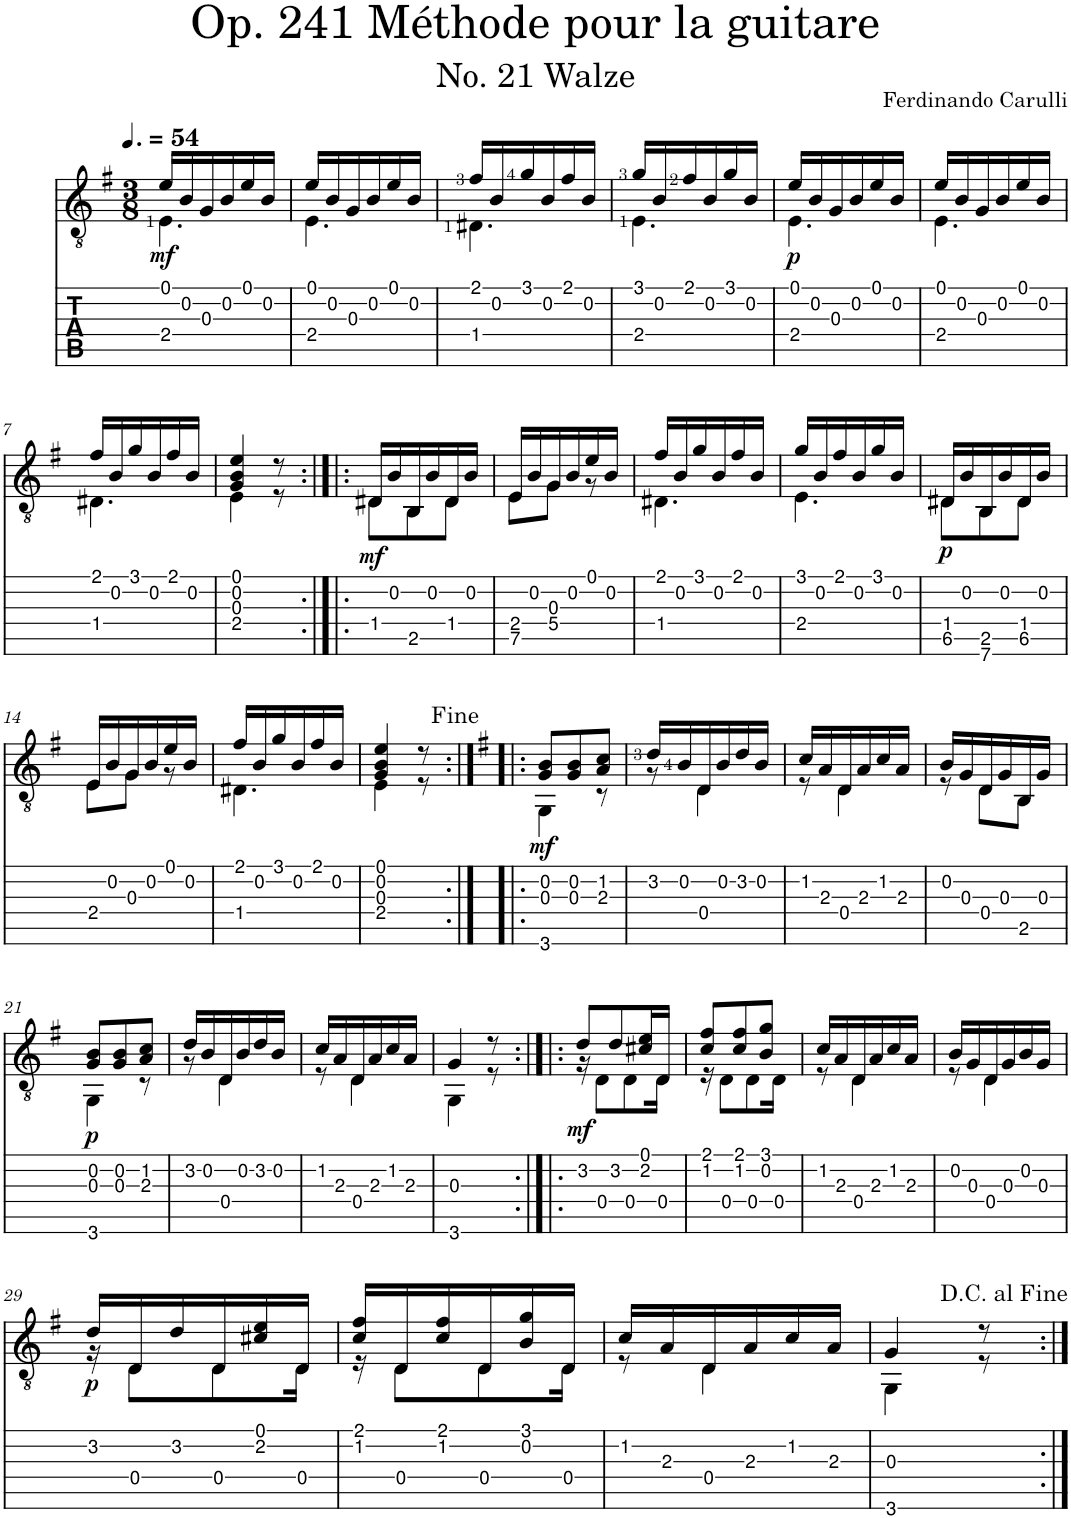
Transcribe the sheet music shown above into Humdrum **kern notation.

**kern	**kern	**dynam
*part1	*part1	*part1
*staff2	*staff1	*staff1/2
*I"Classical Guitar	*	*
*stria6	*	*
*	*clefGv2	*
*k[f#]	*k[f#]	*
*e:	*e:	*
*M3/8	*M3/8	*
*MM81	*MM81	*
=1	=1	=1
*^	*^	*
!	!	!	!	!LO:DY:b
16eLL	4.E	16e/LL	4.E\	mf
16B	.	16B/	.	.
16G	.	16G/	.	.
16B	.	16B/	.	.
16e	.	16e/	.	.
16BJJ	.	16B/JJ	.	.
=2	=2	=2	=2	=2
16eLL	4.E	16e/LL	4.E\	.
16B	.	16B/	.	.
16G	.	16G/	.	.
16B	.	16B/	.	.
16e	.	16e/	.	.
16BJJ	.	16B/JJ	.	.
=3	=3	=3	=3	=3
16f#LL	4.D#X	16f#/LL	4.D#X\	.
16B	.	16B/	.	.
16g	.	16g/	.	.
16B	.	16B/	.	.
16f#	.	16f#/	.	.
16BJJ	.	16B/JJ	.	.
=4	=4	=4	=4	=4
16gLL	4.E	16g/LL	4.E\	.
16B	.	16B/	.	.
16f#	.	16f#/	.	.
16B	.	16B/	.	.
16g	.	16g/	.	.
16BJJ	.	16B/JJ	.	.
=5	=5	=5	=5	=5
!	!	!	!	!LO:DY:b
16eLL	4.E	16e/LL	4.E\	p
16B	.	16B/	.	.
16G	.	16G/	.	.
16B	.	16B/	.	.
16e	.	16e/	.	.
16BJJ	.	16B/JJ	.	.
=6	=6	=6	=6	=6
16eLL	4.E	16e/LL	4.E\	.
16B	.	16B/	.	.
16G	.	16G/	.	.
16B	.	16B/	.	.
16e	.	16e/	.	.
16BJJ	.	16B/JJ	.	.
!!LO:LB:g=z	!!
=7	=7	=7	=7	=7
16f#LL	4.D#X	16f#/LL	4.D#X\	.
16B	.	16B/	.	.
16g	.	16g/	.	.
16B	.	16B/	.	.
16f#	.	16f#/	.	.
16BJJ	.	16B/JJ	.	.
=8	=8	=8	=8	=8
4G 4B 4e	4E	4G/ 4B/ 4e/	4E\	.
8r	8r	8r	8r	.
=9:|!|:	=9:|!|:	=9:|!|:	=9:|!|:	=9:|!|:
!	!	!	!	!LO:DY:b
16D#LL	8D#XL	16D#X/LL	8D#\L	mf
16B	.	16B/	.	.
16BB	8BB	16BB/	8BB\	.
16B	.	16B/	.	.
16D#	8D#J	16D#/	8D#\J	.
16BJJ	.	16B/JJ	.	.
=10	=10	=10	=10	=10
16ELL	8EL	16E/LL	8E\L	.
16B	.	16B/	.	.
16G	8GJ	16G/	8G\J	.
16B	.	16B/	.	.
16e	8r	16e/	8r	.
16BJJ	.	16B/JJ	.	.
=11	=11	=11	=11	=11
16f#LL	4.D#X	16f#/LL	4.D#X\	.
16B	.	16B/	.	.
16g	.	16g/	.	.
16B	.	16B/	.	.
16f#	.	16f#/	.	.
16BJJ	.	16B/JJ	.	.
=12	=12	=12	=12	=12
16gLL	4.E	16g/LL	4.E\	.
16B	.	16B/	.	.
16f#	.	16f#/	.	.
16B	.	16B/	.	.
16g	.	16g/	.	.
16BJJ	.	16B/JJ	.	.
=13	=13	=13	=13	=13
!	!	!	!	!LO:DY:b
16D#LL	8D#L	16D#X/LL	8D#\L	p
16B	.	16B/	.	.
16BB	8BB	16BB/	8BB\	.
16B	.	16B/	.	.
16D#	8D#J	16D#/	8D#\J	.
16BJJ	.	16B/JJ	.	.
!!LO:LB:g=z	!!
=14	=14	=14	=14	=14
16ELL	8EL	16E/LL	8E\L	.
16B	.	16B/	.	.
16G	8GJ	16G/	8G\J	.
16B	.	16B/	.	.
16e	8r	16e/	8r	.
16BJJ	.	16B/JJ	.	.
=15	=15	=15	=15	=15
16f#LL	4.D#X	16f#/LL	4.D#X\	.
16B	.	16B/	.	.
16g	.	16g/	.	.
16B	.	16B/	.	.
16f#	.	16f#/	.	.
16BJJ	.	16B/JJ	.	.
=16	=16	=16	=16	=16
4G 4B 4e	4E	4G/ 4B/ 4e/	4E\	.
8r	8r	8r	8r	.
=17:|!|:	=17:|!|:	=17:|!|:	=17:|!|:	=17:|!|:
*k[f#]	*	*k[f#]	*	*
*G:	*	*G:	*	*
!	!	!	!	!LO:DY:b
8G\ 8B\L	4GG	8G/ 8B/L	4GG\	mf
8G\ 8B\	.	8G/ 8B/	.	.
8A\ 8c\J	8r	8A/ 8c/J	8r	.
=18	=18	=18	=18	=18
16dLL	8r	16d/LL	8r	.
16B	.	16B/	.	.
16D	4D	16D/	4D\	.
16B	.	16B/	.	.
16d	.	16d/	.	.
16BJJ	.	16B/JJ	.	.
=19	=19	=19	=19	=19
16cLL	8r	16c/LL	8r	.
16A	.	16A/	.	.
16D	4D	16D/	4D\	.
16A	.	16A/	.	.
16c	.	16c/	.	.
16AJJ	.	16A/JJ	.	.
=20	=20	=20	=20	=20
16BLL	8r	16B/LL	8r	.
16G	.	16G/	.	.
16D	8DL	16D/	8D\L	.
16G	.	16G/	.	.
16BB	8BBJ	16BB/	8BB\J	.
16GJJ	.	16G/JJ	.	.
!!LO:LB:g=z	!!
=21	=21	=21	=21	=21
!	!	!	!	!LO:DY:b
8G\ 8B\L	4GG	8G/ 8B/L	4GG\	p
8G\ 8B\	.	8G/ 8B/	.	.
8A\ 8c\J	8r	8A/ 8c/J	8r	.
=22	=22	=22	=22	=22
16dLL	8r	16d/LL	8r	.
16B	.	16B/	.	.
16D	4D	16D/	4D\	.
16B	.	16B/	.	.
16d	.	16d/	.	.
16BJJ	.	16B/JJ	.	.
=23	=23	=23	=23	=23
16cLL	8r	16c/LL	8r	.
16A	.	16A/	.	.
16D	4D	16D/	4D\	.
16A	.	16A/	.	.
16c	.	16c/	.	.
16AJJ	.	16A/JJ	.	.
=24	=24	=24	=24	=24
4G	4GG	4G/	4GG\	.
8r	8r	8r	8r	.
=25:|!|:	=25:|!|:	=25:|!|:	=25:|!|:	=25:|!|:
!	!	!	!	!LO:DY:b
8dL	16r	8d/L	16r	mf
.	8DL	.	8D\L	.
8d	.	8d/	.	.
.	8D	.	8D\	.
16c#X\ 16e\L	.	16c#X/ 16e/L	.	.
16DJJ	16DJk	16D/JJ	16D\Jk	.
=26	=26	=26	=26	=26
8c\ 8f#\L	16r	8c/ 8f#/L	16r	.
.	8DL	.	8D\L	.
8c\ 8f#\	.	8c/ 8f#/	.	.
.	8D	.	8D\	.
8B\ 8g\J	.	8B/ 8g/J	.	.
.	16DJk	.	16D\Jk	.
=27	=27	=27	=27	=27
16cLL	8r	16c/LL	8r	.
16A	.	16A/	.	.
16D	4D	16D/	4D\	.
16A	.	16A/	.	.
16c	.	16c/	.	.
16AJJ	.	16A/JJ	.	.
=28	=28	=28	=28	=28
16BLL	8r	16B/LL	8r	.
16G	.	16G/	.	.
16D	4D	16D/	4D\	.
16G	.	16G/	.	.
16B	.	16B/	.	.
16GJJ	.	16G/JJ	.	.
!!LO:LB:g=z	!!
=29	=29	=29	=29	=29
!	!	!	!	!LO:DY:b
16dLL	16r	16d/LL	16r	p
16D	8DL	16D/	8D\L	.
16d	.	16d/	.	.
16D	8D	16D/	8D\	.
16c#X\ 16e\	.	16c#X/ 16e/	.	.
16DJJ	16DJk	16D/JJ	16D\Jk	.
=30	=30	=30	=30	=30
16c\ 16f#\LL	16r	16c/ 16f#/LL	16r	.
16D	8DL	16D/	8D\L	.
16c\ 16f#\	.	16c/ 16f#/	.	.
16D	8D	16D/	8D\	.
16B\ 16g\	.	16B/ 16g/	.	.
16DJJ	16DJk	16D/JJ	16D\Jk	.
=31	=31	=31	=31	=31
16cLL	8r	16c/LL	8r	.
16A	.	16A/	.	.
16D	4D	16D/	4D\	.
16A	.	16A/	.	.
16c	.	16c/	.	.
16AJJ	.	16A/JJ	.	.
=32	=32	=32	=32	=32
4G	4GG	4G/	4GG\	.
8r	8r	8r	8r	.
*v	*v	*	*	*
*	*v	*v	*
=:|!	=:|!	=:|!
*-	*-	*-
